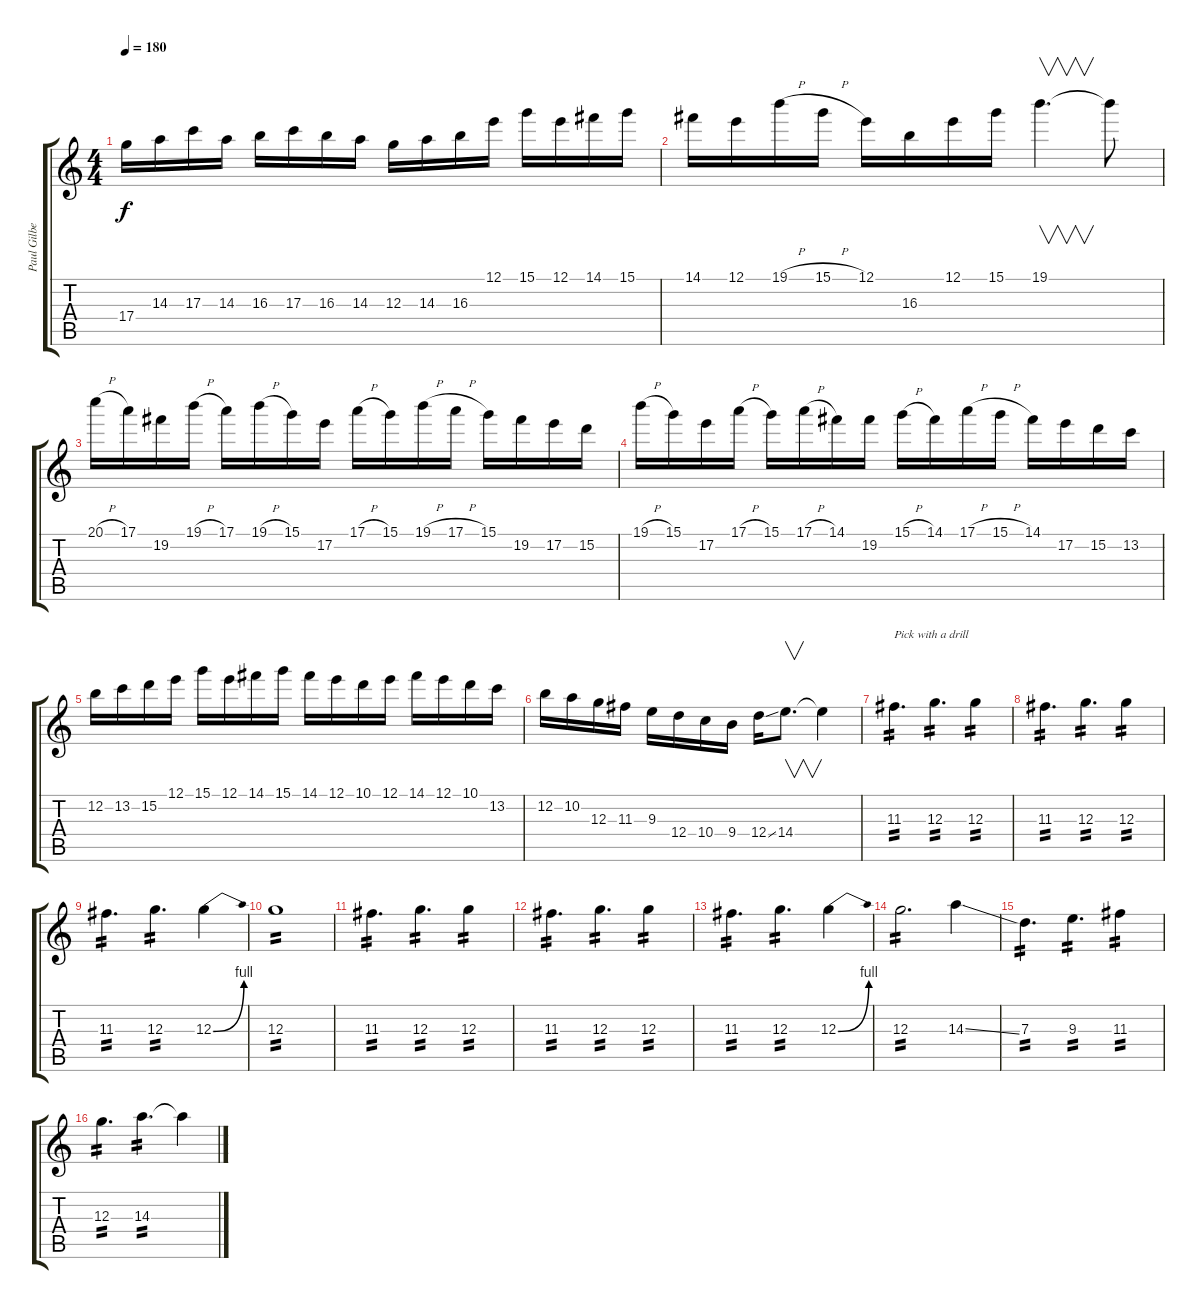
\track ("Paul Gilbert" "Paul Gilbe") {instrument overdrivenguitar}
\staff {score tabs}
\tuning (E4 B3 G3 D3 A2 E2) {hide}
\ts (4 4)
\tempo 180
\clef g2
\ks c
17.4.16{dy f} 14.3.16 17.3.16 14.3.16 16.3.16 17.3.16 16.3.16 14.3.16 12.3.16 14.3.16 16.3.16 12.1.16 15.1.16 12.1.16 14.1.16 15.1.16 |
14.1.16 12.1.16 19.1{h}.16 15.1{h}.16 12.1.16 16.3.16 12.1.16 15.1.16 19.1.4{v d} 19.1{t}.8 |
20.1{h}.16 17.1.16 19.2.16 19.1{h}.16 17.1.16 19.1{h}.16 15.1.16 17.2.16 17.1{h}.16 15.1.16 19.1{h}.16 17.1{h}.16 15.1.16 19.2.16 17.2.16 15.2.16 |
19.1{h}.16 15.1.16 17.2.16 17.1{h}.16 15.1.16 17.1{h}.16 14.1.16 19.2.16 15.1{h}.16 14.1.16 17.1{h}.16 15.1{h}.16 14.1.16 17.2.16 15.2.16 13.2.16 |
12.2.16 13.2.16 15.2.16 12.1.16 15.1.16 12.1.16 14.1.16 15.1.16 14.1.16 12.1.16 10.1.16 12.1.16 14.1.16 12.1.16 10.1.16 13.2.16 |
12.2.16 10.2.16 12.3.16 11.3.16 9.3.16 12.4.16 10.4.16 9.4.16 12.4{ss}.16 14.4.8{v d} 14.4{t}.4 |
11.3.4{d txt "Pick with a drill" tp 2} 12.3.4{d tp 2} 12.3.4{tp 2} |
11.3.4{d tp 2} 12.3.4{d tp 2} 12.3.4{tp 2} |
11.3.4{d tp 2} 12.3.4{d tp 2} 12.3{be (bend 0 0 60 4)}.4 |
12.3.1{tp 2} |
11.3.4{d tp 2} 12.3.4{d tp 2} 12.3.4{tp 2} |
11.3.4{d tp 2} 12.3.4{d tp 2} 12.3.4{tp 2} |
11.3.4{d tp 2} 12.3.4{d tp 2} 12.3{be (bend 0 0 60 4)}.4 |
12.3.2{d tp 2} 14.3{ss}.4 |
7.3.4{d tp 2} 9.3.4{d tp 2} 11.3.4{tp 2} |
12.3.4{d tp 2} 14.3.4{d tp 2} 14.3{t}.4
